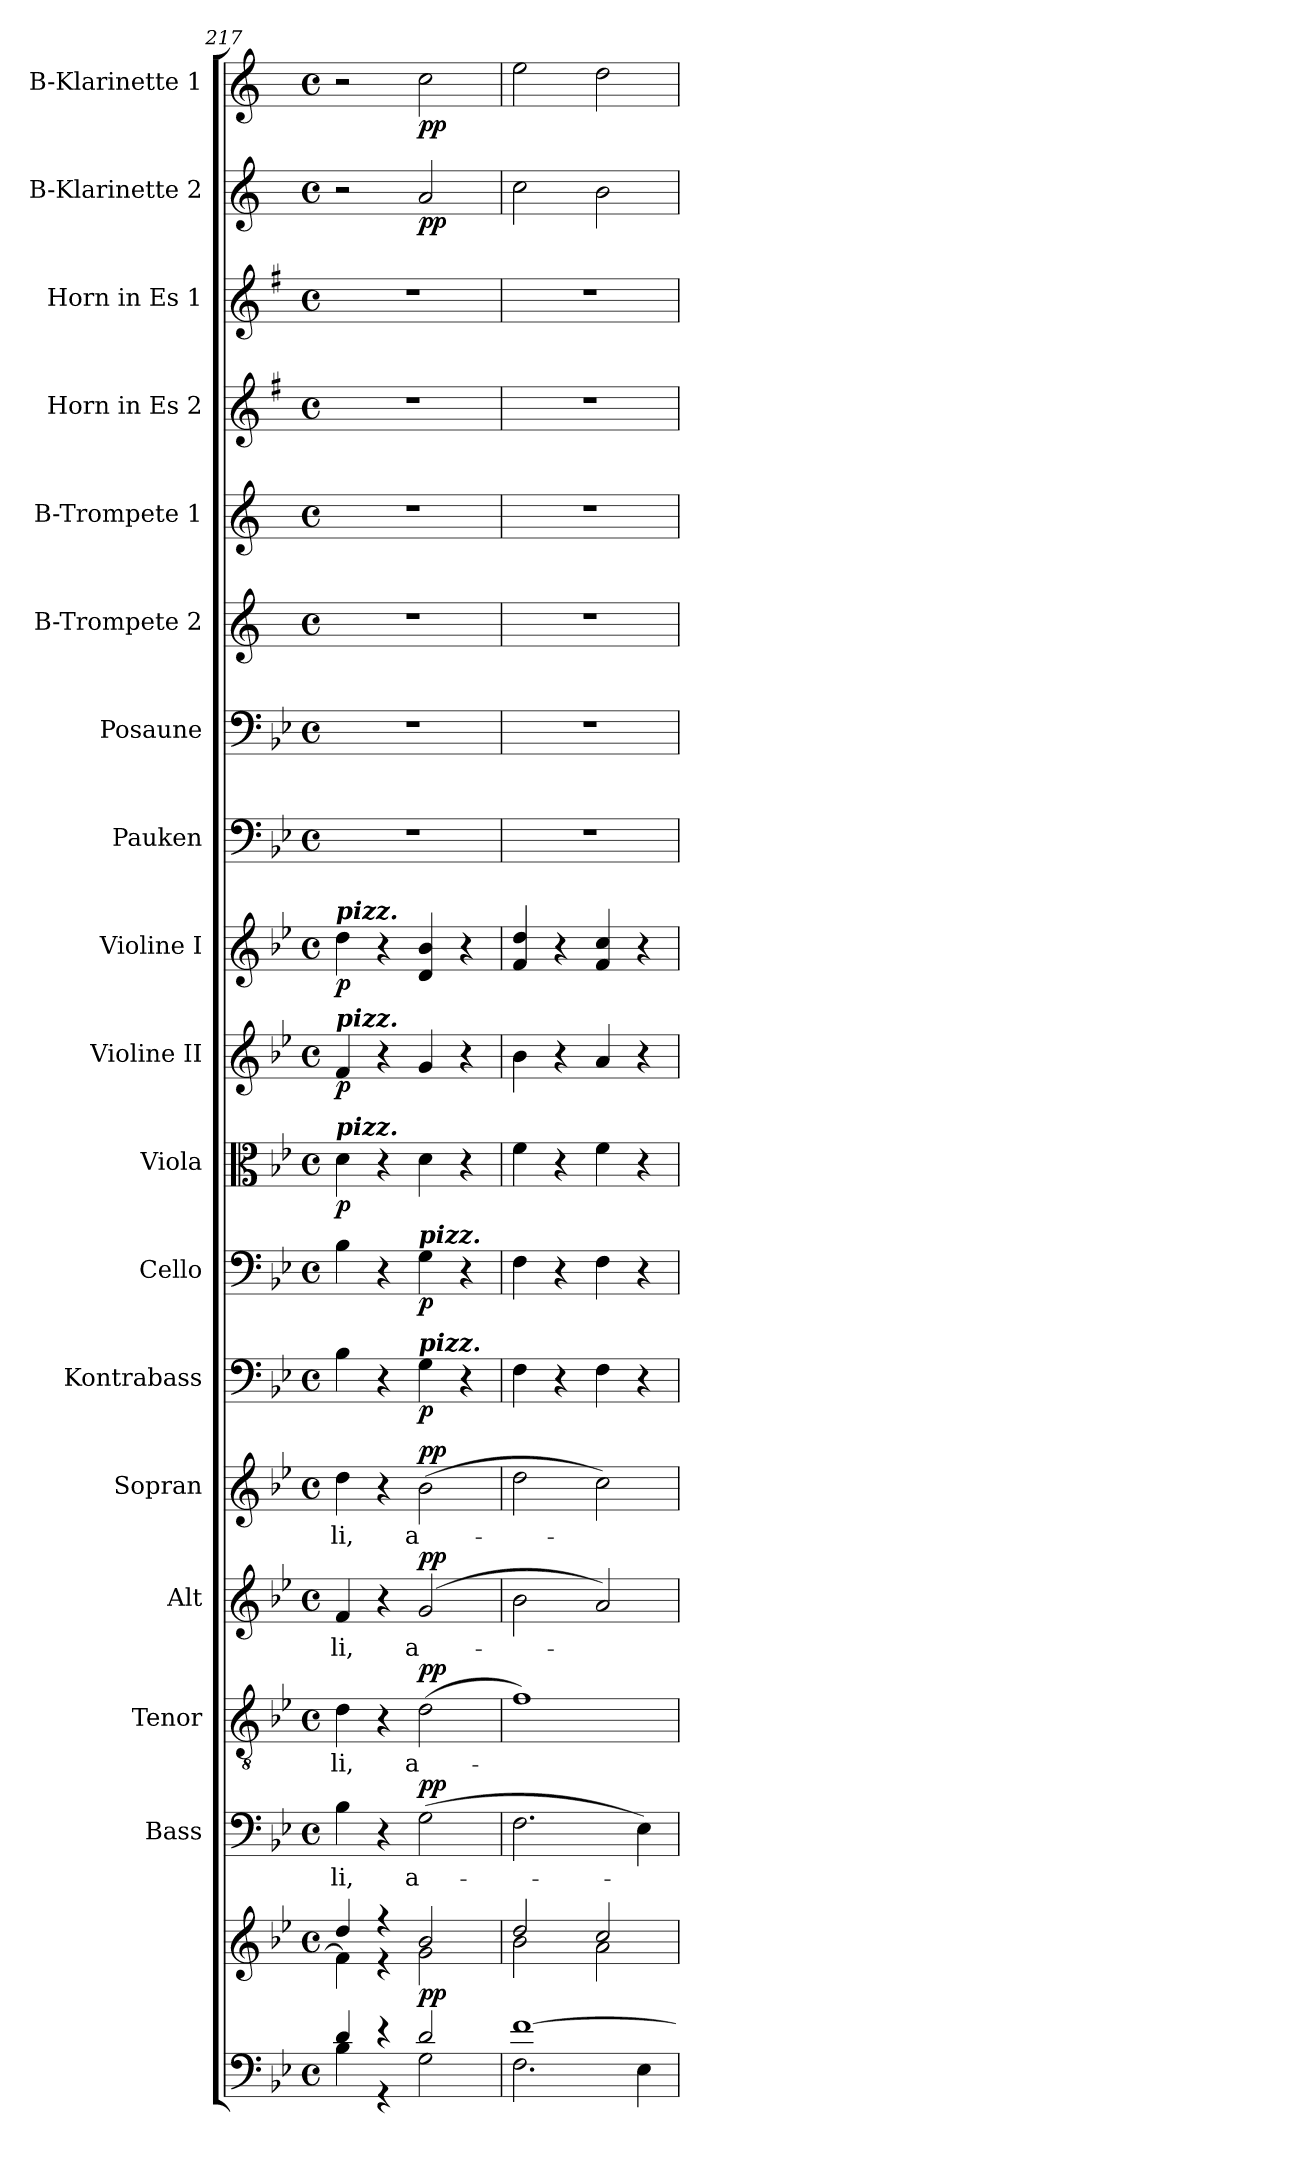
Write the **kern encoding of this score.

**kern	**kern	**dynam	**kern	**text	**dynam	**kern	**text	**dynam	**kern	**text	**dynam	**kern	**text	**dynam	**kern	**dynam	**kern	**dynam	**kern	**dynam	**kern	**dynam	**kern	**dynam	**kern	**kern	**kern	**kern	**kern	**kern	**kern	**dynam	**kern	**dynam
*part18	*part18	*part18	*part17	*part17	*part17	*part16	*part16	*part16	*part15	*part15	*part15	*part14	*part14	*part14	*part13	*part13	*part12	*part12	*part11	*part11	*part10	*part10	*part9	*part9	*part8	*part7	*part6	*part5	*part4	*part3	*part2	*part2	*part1	*part1
*staff19	*staff18	*staff18/19	*staff17	*staff17	*staff17	*staff16	*staff16	*staff16	*staff15	*staff15	*staff15	*staff14	*staff14	*staff14	*staff13	*staff13	*staff12	*staff12	*staff11	*staff11	*staff10	*staff10	*staff9	*staff9	*staff8	*staff7	*staff6	*staff5	*staff4	*staff3	*staff2	*staff2	*staff1	*staff1
*	*	*	*I"Bass	*	*	*I"Tenor	*	*	*I"Alt	*	*	*I"Sopran	*	*	*I"Kontrabass	*	*I"Cello	*	*I"Viola	*	*I"Violine II	*	*I"Violine I	*	*I"Pauken	*I"Posaune	*I"B-Trompete 2	*I"B-Trompete 1	*I"Horn in Es 2	*I"Horn in Es 1	*I"B-Klarinette 2	*	*I"B-Klarinette 1	*
*	*	*	*I'B.	*	*	*I'T.	*	*	*I'A.	*	*	*I'S.	*	*	*I'Kb.	*	*	*	*I'Vla.	*	*I'Vl. II	*	*I'Vl. I	*	*I'Pk.	*I'Pos.	*I'B Trp. 2	*I'B Trp. 1	*	*	*I'B Kl. 2	*	*I'B Kl. 1	*
*clefF4	*clefG2	*	*clefF4	*	*	*clefGv2	*	*	*clefG2	*	*	*clefG2	*	*	*clefF4	*	*clefF4	*	*clefC3	*	*clefG2	*	*clefG2	*	*clefF4	*clefF4	*clefG2	*clefG2	*clefG2	*clefG2	*clefG2	*	*clefG2	*
*	*	*	*	*	*	*	*	*	*	*	*	*	*	*	*ITrd7c12	*	*	*	*	*	*	*	*	*	*	*	*ITrd1c2	*ITrd1c2	*ITrd5c9	*ITrd5c9	*ITrd1c2	*	*ITrd1c2	*
*k[b-e-]	*k[b-e-]	*	*k[b-e-]	*	*	*k[b-e-]	*	*	*k[b-e-]	*	*	*k[b-e-]	*	*	*k[b-e-]	*	*k[b-e-]	*	*k[b-e-]	*	*k[b-e-]	*	*k[b-e-]	*	*k[b-e-]	*k[b-e-]	*k[b-e-]	*k[b-e-]	*k[b-e-]	*k[b-e-]	*k[b-e-]	*	*k[b-e-]	*
*B-:	*B-:	*	*B-:	*	*	*B-:	*	*	*B-:	*	*	*B-:	*	*	*B-:	*	*B-:	*	*B-:	*	*B-:	*	*B-:	*	*B-:	*B-:	*B-:	*B-:	*B-:	*B-:	*B-:	*	*B-:	*
*M4/4	*M4/4	*	*M4/4	*	*	*M4/4	*	*	*M4/4	*	*	*M4/4	*	*	*M4/4	*	*M4/4	*	*M4/4	*	*M4/4	*	*M4/4	*	*M4/4	*M4/4	*M4/4	*M4/4	*M4/4	*M4/4	*M4/4	*	*M4/4	*
*met(c)	*met(c)	*	*met(c)	*	*	*met(c)	*	*	*met(c)	*	*	*met(c)	*	*	*met(c)	*	*met(c)	*	*met(c)	*	*met(c)	*	*met(c)	*	*met(c)	*met(c)	*met(c)	*met(c)	*met(c)	*met(c)	*met(c)	*	*met(c)	*
=217	=217	=217	=217	=217	=217	=217	=217	=217	=217	=217	=217	=217	=217	=217	=217	=217	=217	=217	=217	=217	=217	=217	=217	=217	=217	=217	=217	=217	=217	=217	=217	=217	=217	=217
*^	*^	*	*	*	*	*	*	*	*	*	*	*	*	*	*	*	*	*	*	*	*	*	*	*	*	*	*	*	*	*	*	*	*	*
!	!	!	!	!	!	!	!	!	!	!	!	!	!	!	!	!	!	!	!	!	!	!	!	!	!LO:TX:a:Bi:t=pizz.	!	!	!	!	!	!	!	!	!	!	!
!	!	!	!	!	!	!	!	!	!	!	!	!	!	!	!	!	!	!	!	!	!	!	!LO:TX:a:Bi:t=pizz.	!	!	!	!	!	!	!	!	!	!	!	!	!
!	!	!	!	!	!	!	!	!	!	!	!	!	!	!	!	!	!	!	!	!	!LO:TX:a:Bi:t=pizz.	!	!	!	!	!	!	!	!	!	!	!	!	!	!	!
!	!	!	!	!	!	!LO:LY:b	!	!	!LO:LY:b	!	!	!LO:LY:b	!	!	!LO:LY:b	!	!	!	!	!	!	!LO:DY:b	!	!LO:DY:b	!	!LO:DY:b	!	!	!	!	!	!	!	!	!	!
4d/	4B-\	4dd/	4f\]	.	4B-\	-li,	.	4d\	-li,	.	4f/	-li,	.	4dd\	-li,	.	4BB-\	.	4B-\	.	4d\	p	4f/	p	4dd\	p	1r	1r	1r	1r	1r	1r	2r	.	2r	.
4r	4r	4r	4r	.	4r	.	.	4r	.	.	4r	.	.	4r	.	.	4r	.	4r	.	4r	.	4r	.	4r	.	.	.	.	.	.	.	.	.	.	.
!	!	!	!	!	!	!	!	!	!	!	!	!	!	!	!	!	!	!	!LO:TX:a:Bi:t=pizz.	!	!	!	!	!	!	!	!	!	!	!	!	!	!	!	!	!
!	!	!	!	!	!	!	!	!	!	!	!	!	!	!	!	!	!LO:TX:a:Bi:t=pizz.	!	!	!	!	!	!	!	!	!	!	!	!	!	!	!	!	!	!	!
!	!	!	!	!LO:DY:b	!	!LO:LY:b	!LO:DY:a	!	!LO:LY:b	!LO:DY:a	!	!LO:LY:b	!LO:DY:a	!	!LO:LY:b	!LO:DY:a	!	!LO:DY:b	!	!LO:DY:b	!	!	!	!	!	!	!	!	!	!	!	!	!	!LO:DY:b	!	!LO:DY:b
2d/	2G\	2b-/	2g\	pp	(>2G\	a-	pp	(>2d\	a-	pp	(2g/	a-	pp	(>2b-\	a-	pp	4GG\	p	4G\	p	4d\	.	4g/	.	4d/ 4b-/	.	.	.	.	.	.	.	2g/	pp	2b-\	pp
.	.	.	.	.	.	.	.	.	.	.	.	.	.	.	.	.	4r	.	4r	.	4r	.	4r	.	4r	.	.	.	.	.	.	.	.	.	.	.
!!LO:PB:g=z
=218	=218	=218	=218	=218	=218	=218	=218	=218	=218	=218	=218	=218	=218	=218	=218	=218	=218	=218	=218	=218	=218	=218	=218	=218	=218	=218	=218	=218	=218	=218	=218	=218	=218	=218	=218	=218
[>1f	2.F\	2dd/	2b-\	.	2.F\	.	.	1f)	.	.	2b-\	.	.	2dd\	.	.	4FF\	.	4F\	.	4f\	.	4b-\	.	4f/ 4dd/	.	1r	1r	1r	1r	1r	1r	2b-\	.	2dd\	.
.	.	.	.	.	.	.	.	.	.	.	.	.	.	.	.	.	4r	.	4r	.	4r	.	4r	.	4r	.	.	.	.	.	.	.	.	.	.	.
.	.	2cc/	2a\	.	.	.	.	.	.	.	2a/)	.	.	2cc\)	.	.	4FF\	.	4F\	.	4f\	.	4a/	.	4f/ 4cc/	.	.	.	.	.	.	.	2a\	.	2cc\	.
.	4E-\	.	.	.	4E-\)	.	.	.	.	.	.	.	.	.	.	.	4r	.	4r	.	4r	.	4r	.	4r	.	.	.	.	.	.	.	.	.	.	.
*v	*v	*	*	*	*	*	*	*	*	*	*	*	*	*	*	*	*	*	*	*	*	*	*	*	*	*	*	*	*	*	*	*	*	*	*	*
*	*v	*v	*	*	*	*	*	*	*	*	*	*	*	*	*	*	*	*	*	*	*	*	*	*	*	*	*	*	*	*	*	*	*	*	*
=	=	=	=	=	=	=	=	=	=	=	=	=	=	=	=	=	=	=	=	=	=	=	=	=	=	=	=	=	=	=	=	=	=	=
*-	*-	*-	*-	*-	*-	*-	*-	*-	*-	*-	*-	*-	*-	*-	*-	*-	*-	*-	*-	*-	*-	*-	*-	*-	*-	*-	*-	*-	*-	*-	*-	*-	*-	*-
